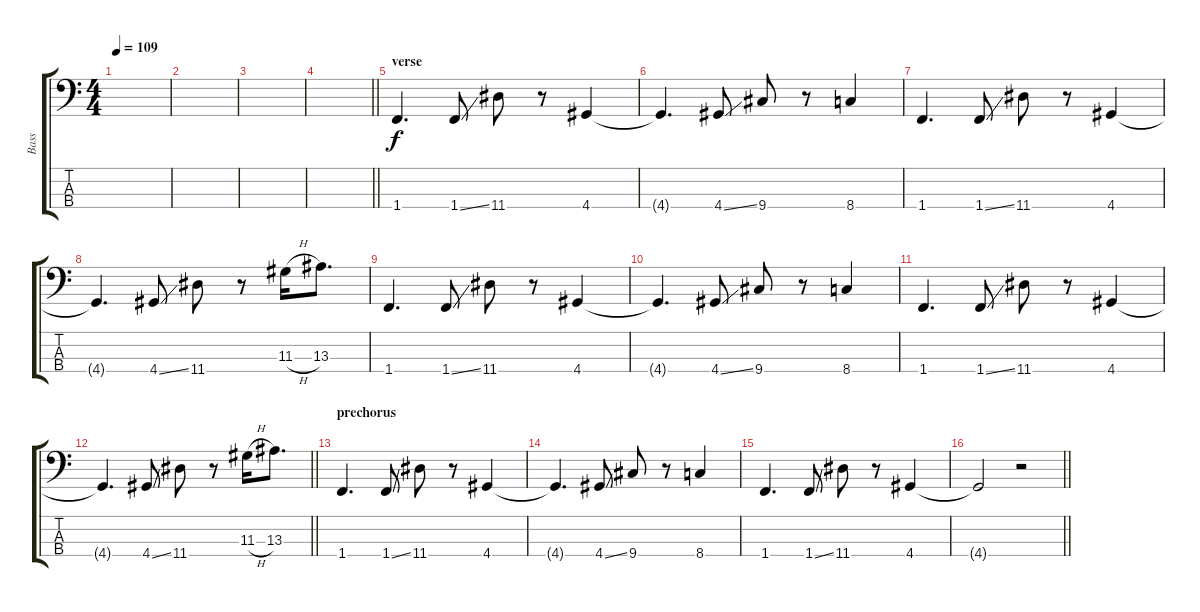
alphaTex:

\track ("Bass" "Bass") {instrument electricbassfinger}
\staff {score tabs}
\tuning (G2 D2 A1 E1) {hide}
\ts (4 4)
\tempo 109
\clef f4
\ks c
|
|
|
\barLineRight lightlight
|
\section ("" "verse")
1.4.4{d} 1.4{ss}.8 11.4.8 r.8 4.4.4 |
4.4{t}.4{d} 4.4{ss}.8 9.4.8 r.8 8.4.4 |
1.4.4{d} 1.4{ss}.8 11.4.8 r.8 4.4.4 |
4.4{t}.4{d} 4.4{ss}.8 11.4.8 r.8 11.3{h}.16 13.3.8{d} |
1.4.4{d} 1.4{ss}.8 11.4.8 r.8 4.4.4 |
4.4{t}.4{d} 4.4{ss}.8 9.4.8 r.8 8.4.4 |
1.4.4{d} 1.4{ss}.8 11.4.8 r.8 4.4.4 |
\barLineRight lightlight
4.4{t}.4{d} 4.4{ss}.8 11.4.8 r.8 11.3{h}.16 13.3.8{d} |
\section ("" "prechorus")
1.4.4{d} 1.4{ss}.8 11.4.8 r.8 4.4.4 |
4.4{t}.4{d} 4.4{ss}.8 9.4.8 r.8 8.4.4 |
1.4.4{d} 1.4{ss}.8 11.4.8 r.8 4.4.4 |
\barLineRight lightlight
4.4{t}.2 r.2
